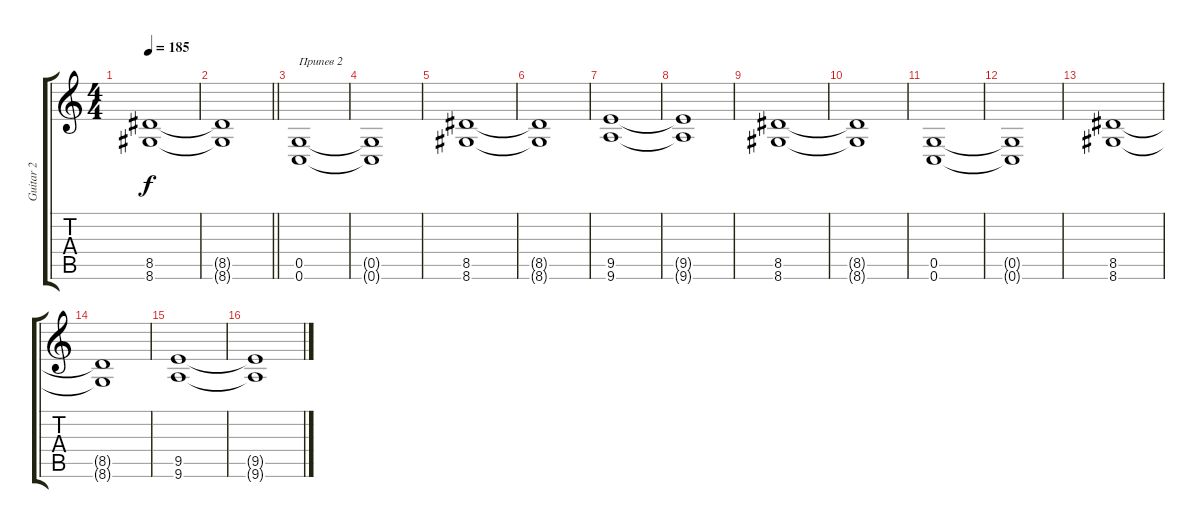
\track ("Guitar 2" "Guitar 2") {instrument overdrivenguitar}
\staff {score tabs}
\tuning (D4 A3 F3 C3 G2 C2) {hide}
\ts (4 4)
\tempo 185
\clef g2
\ks c
(8.5{t} 8.6{t}).1{dy f} |
\barLineRight lightlight
(8.5{t} 8.6{t}).1 |
(0.5 0.6).1{txt "Припев 2"} |
(0.5{t} 0.6{t}).1 |
(8.5 8.6).1 |
(8.5{t} 8.6{t}).1 |
(9.5 9.6).1 |
(9.5{t} 9.6{t}).1 |
(8.5 8.6).1 |
(8.5{t} 8.6{t}).1 |
(0.5 0.6).1 |
(0.5{t} 0.6{t}).1 |
(8.5 8.6).1 |
(8.5{t} 8.6{t}).1 |
(9.5 9.6).1 |
(9.5{t} 9.6{t}).1
